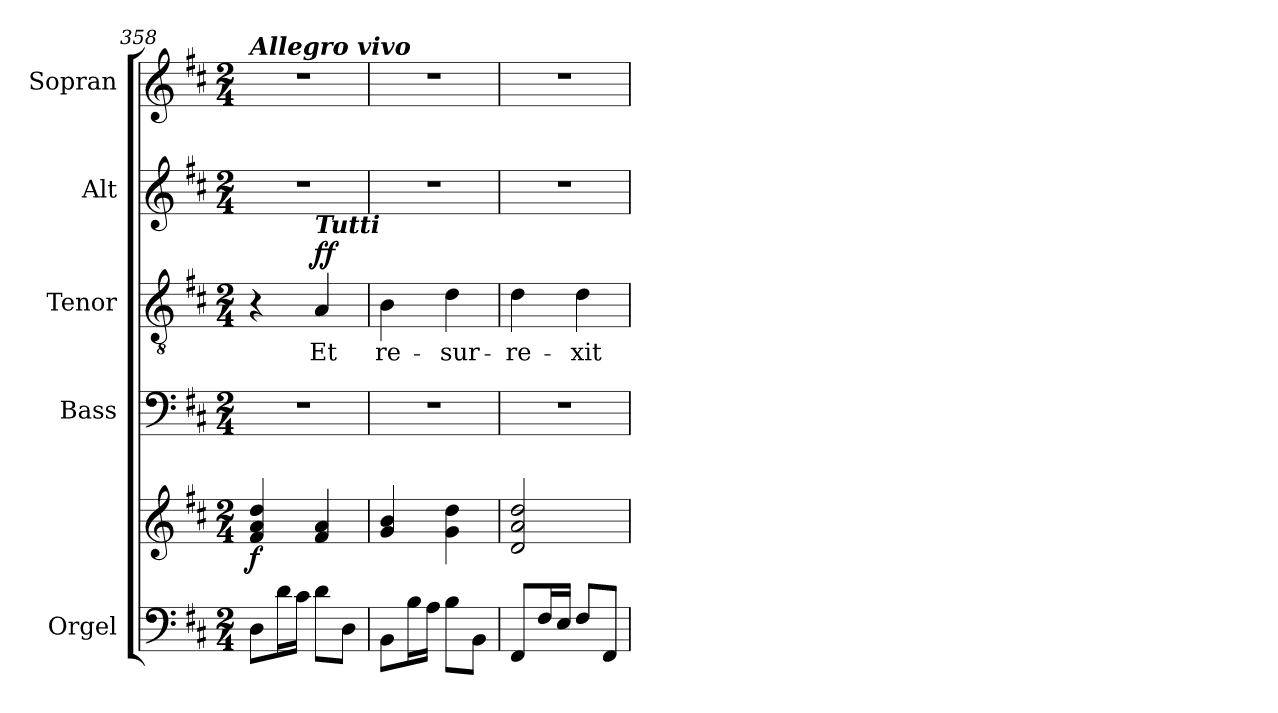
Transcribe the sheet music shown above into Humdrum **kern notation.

**kern	**kern	**dynam	**kern	**kern	**text	**dynam	**kern	**kern
*part5	*part5	*part5	*part4	*part3	*part3	*part3	*part2	*part1
*staff6	*staff5	*staff5/6	*staff4	*staff3	*staff3	*staff3	*staff2	*staff1
*I"Orgel	*	*	*I"Bass	*I"Tenor	*	*	*I"Alt	*I"Sopran
*I'Org.	*	*	*I'B.	*I'T.	*	*	*I'A.	*I'S.
!!LO:PB:g=z
*clefF4	*clefG2	*	*clefF4	*clefGv2	*	*	*clefG2	*clefG2
*k[f#c#]	*k[f#c#]	*	*k[f#c#]	*k[f#c#]	*	*	*k[f#c#]	*k[f#c#]
*D:	*D:	*	*D:	*D:	*	*	*D:	*D:
*M2/4	*M2/4	*	*M2/4	*M2/4	*	*	*M2/4	*M2/4
=358	=358	=358	=358	=358	=358	=358	=358	=358
!	!	!	!	!	!	!	!	!LO:TX:a:Bi:t=Allegro vivo
!	!	!LO:DY:b	!	!	!	!	!	!
8D\L	4f#/ 4a/ 4dd/	f	2r	4r	.	.	2r	2r
16d\L	.	.	.	.	.	.	.	.
16c#\JJ	.	.	.	.	.	.	.	.
!	!	!	!	!LO:TX:a:Bi:t=Tutti	!	!	!	!
!	!	!	!	!	!LO:LY:b	!LO:DY:a	!	!
8d\L	4f#/ 4a/	.	.	4A/	Et	ff	.	.
8D\J	.	.	.	.	.	.	.	.
=359	=359	=359	=359	=359	=359	=359	=359	=359
!	!	!	!	!	!LO:LY:b	!	!	!
8BB\L	4g/ 4b/	.	2r	4B\	re-	.	2r	2r
16B\L	.	.	.	.	.	.	.	.
16A\JJ	.	.	.	.	.	.	.	.
!	!	!	!	!	!LO:LY:b	!	!	!
8B\L	4g\ 4dd\	.	.	4d\	-sur-	.	.	.
8BB\J	.	.	.	.	.	.	.	.
=360	=360	=360	=360	=360	=360	=360	=360	=360
!	!	!	!	!	!LO:LY:b	!	!	!
8FF#/L	2d/ 2a/ 2dd/	.	2r	4d\	-re-	.	2r	2r
16F#/L	.	.	.	.	.	.	.	.
16E/JJ	.	.	.	.	.	.	.	.
!	!	!	!	!	!LO:LY:b	!	!	!
8F#/L	.	.	.	4d\	-xit	.	.	.
8FF#/J	.	.	.	.	.	.	.	.
=	=	=	=	=	=	=	=	=
*-	*-	*-	*-	*-	*-	*-	*-	*-
